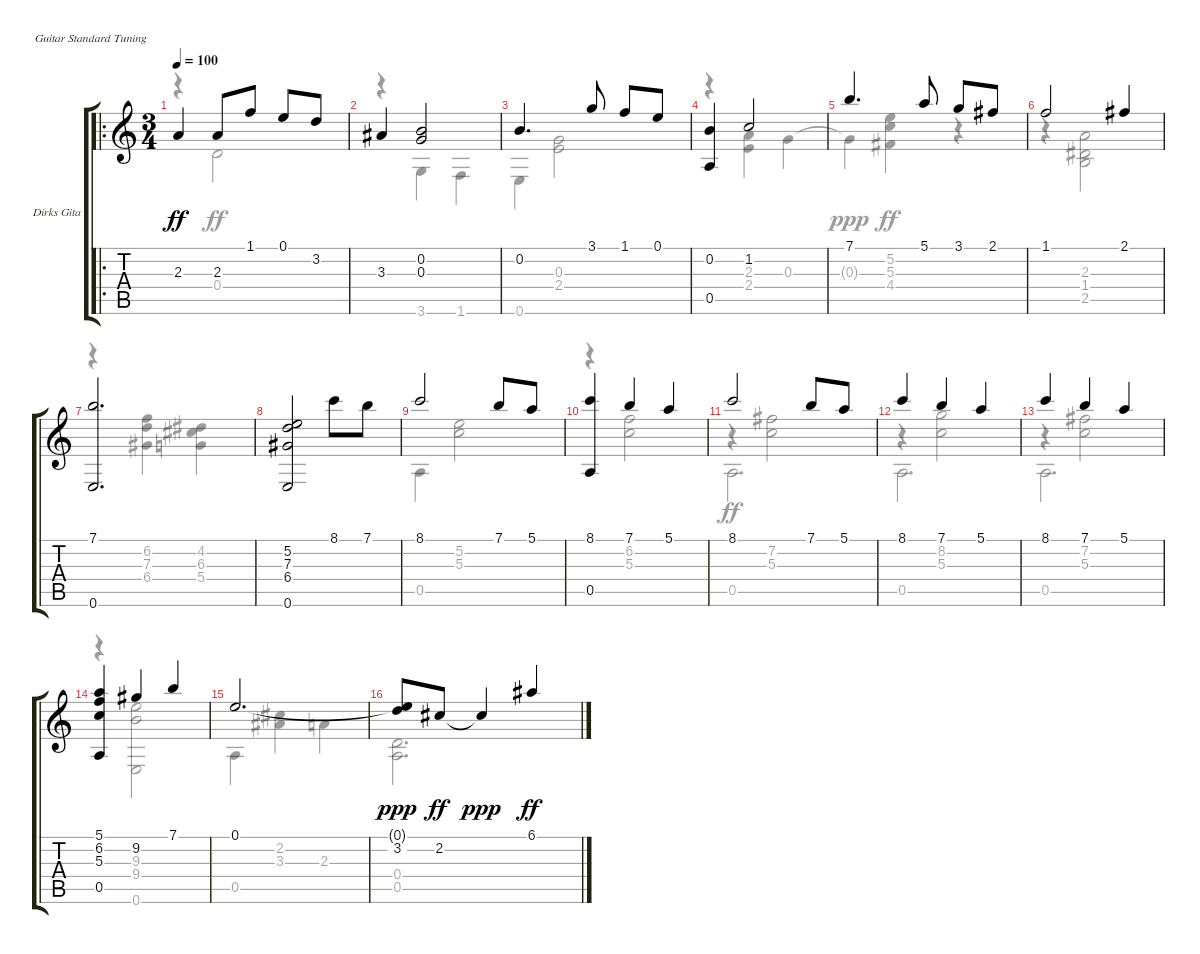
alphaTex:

\bracketExtendMode groupsimilarinstruments
\firstSystemTrackNameOrientation horizontal
\otherSystemsTrackNameOrientation horizontal
\track ("Dirks Gitarre" "Dirks Gita") {instrument acousticguitarnylon}
\staff {score tabs}
\tuning (E4 B3 G3 D3 A2 E2)
\voice
\ro
\ts (3 4)
\tempo 100
\clef g2
\ks aminor
2.3.4{dy ff} 2.3.8 1.1.8 0.1.8 3.2.8 |
3.3.4 (0.2 0.3).2 |
0.2.4{d} 3.1.8 1.1.8 0.1.8 |
(0.2 0.5).4 1.2.2 |
7.1.4{d} 5.1.8 3.1.8 2.1.8 |
1.1.2 2.1.4 |
(7.1 0.6).2{d} |
(5.2 7.3 6.4 0.6).2 8.1.8 7.1.8 |
8.1.2 7.1.8 5.1.8 |
(8.1 0.5).4 7.1.4 5.1.4 |
8.1.2 7.1.8 5.1.8 |
8.1.4 7.1.4 5.1.4 |
8.1.4 7.1.4 5.1.4 |
(5.1 6.2 5.3 0.5).4 9.2.4 7.1.4 |
0.1.2{d} |
(0.1{t} 3.2).8{dy ppp} 2.2.8{dy ff} 2.2{t}.4{dy ppp} 6.1.4{dy ff}
\voice
\clef g2
\ottava regular
\simile none
\ks aminor
r.4{dy ff} 0.4.2 |
r.4 3.6.4 1.6.4 |
0.6.4 (0.3 2.4).2 |
r.4 (2.3 2.4).4 0.3.4 |
0.3{t}.4{dy ppp} (5.2 5.3 4.4).4{dy ff} r.4 |
r.4 (2.3 1.4 2.5).2 |
r.4 (6.2 7.3 6.4).4 (4.2 6.3 5.4).4 |
|
0.5.4 (5.2 5.3).2 |
r.4 (6.2 5.3).2 |
r.4 (7.2 5.3).2 |
r.4 (8.2 5.3).2 |
r.4 (7.2 5.3).2 |
r.4 (9.3 9.4 0.6).2 |
0.5.4 (2.2 3.3).4 2.3.4 |
(0.4 0.5).2{d}
\voice
\clef g2
\ottava regular
\simile none
\ks aminor
|
|
|
|
|
|
|
|
|
|
0.5.2{d dy ff} |
0.5.2{d} |
0.5.2{d} |
|
|
